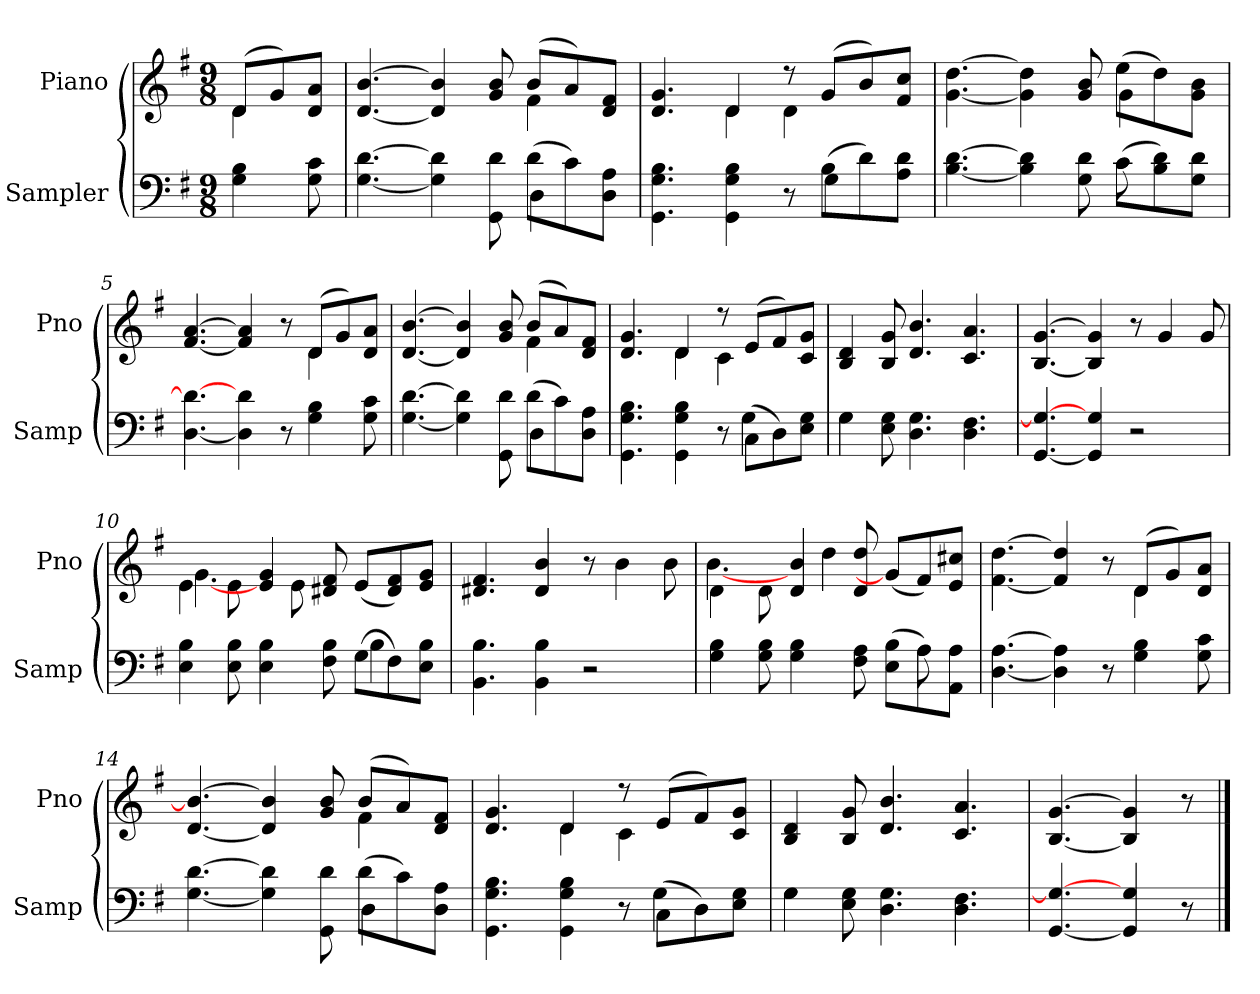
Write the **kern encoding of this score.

**kern	**kern
*part2	*part1
*staff2	*staff1
*I"Sampler	*I"Piano
*I'Samp	*I'Pno
*clefF4	*clefG2
*k[f#]	*k[f#]
*G:	*G:
*M9/8	*M9/8
=1	=1
*	*^
4G 4B	(8d/L	4d
.	8g/)	.
8G 8c	8d/ 8a/J	8ryy
=2	=2	=2
*^	*	*
[4.G [4.d	2.ryy	[4.d [4.b	2.ryy
4G] 4d]	.	4d] 4b]	.
8GG 8d	.	8g 8b	.
(8d\L	4D	(8b/L	4f#
8c\)	.	8a/)	.
8D\ 8A\J	8ryy	8d/ 8f#/J	8ryy
=3	=3	=3	=3
4.GG 4.G 4.B	2.ryy	4.d 4.g	4.ryy
4GG 4G 4B	.	4d/	4d
8r	.	8r	4d
(8B\L	4G	(8g/L	.
8d\)	.	8b/)	4ryy
8A\ 8d\J	8ryy	8f#/ 8cc/J	.
=4	=4	=4	=4
[4.B [4.d	2.ryy	[4.g [4.dd	2.ryy
4B] 4d]	.	4g] 4dd]	.
8G 8d	.	8g 8b	.
(8c\L	8c	(8ee\L	4g
8B\ 8d\)	4ryy	8dd\)	.
8G\ 8d\J	.	8g\ 8b\J	8ryy
*v	*v	*	*
=5	=5	=5
[4.D\ 4.d\_	[4.f# [4.a	2.ryy
4D] 4d	4f#] 4a]	.
8r	8r	.
4G 4B	(8d/L	4d
.	8g/)	.
8G 8c	8d/ 8a/J	8ryy
=6	=6	=6
*^	*	*
[4.G [4.d	2.ryy	[4.d [4.b	2.ryy
4G] 4d]	.	4d] 4b]	.
8GG 8d	.	8g 8b	.
(8d\L	4D	(8b/L	4f#
8c\)	.	8a/)	.
8D\ 8A\J	8ryy	8d/ 8f#/J	8ryy
=7	=7	=7	=7
4.GG 4.G 4.B	2.ryy	4.d 4.g	4.ryy
4GG 4G 4B	.	4d/	4d
8r	.	8r	4c
(8C\L	4G	(8e/L	.
8D\)	.	8f#/)	4ryy
8E\ 8G\J	8ryy	8c/ 8g/J	.
*	*	*v	*v
=8	=8	=8
4G\	4G	4B 4d
8E 8G	2..ryy	8B 8g
4.D 4.G	.	4.d 4.b
4.D 4.F#	.	4.c 4.a
*v	*v	*
=9	=9
[4.GG 4.G_	[4.B [4.g
4GG] 4G	4B] 4g]
2r	8r
.	4g
.	8g
=10	=10
*^	*^
4E 4B	2.ryy	4e\	[4.g
8E 8B	.	8e\	.
4E 4B	.	4e 4g	8ryy
.	.	.	8e
8F# 8B	.	8d#X 8f#	2ryy
(8G\L	4B	(8e/L	.
8F#\)	.	8d#/ 8f#/)	.
8E\ 8B\J	8ryy	8e/ 8g/J	.
*v	*v	*	*
*	*v	*v
=11	=11
4.BB 4.B	4.d#X 4.f#
4BB 4B	4d# 4b
2r	8r
.	4b
.	8b
=12	=12
*^	*^
4G 4B	2..ryy	4d\	[4.b
8G 8B	.	8d\	.
4G 4B	.	4d 4b	8ryy
.	.	.	4dd
8F# 8A	.	8d 8dd	.
(8E\ 8B\L	.	(8g/L]	4.ryy
8A\)	8A	8f#/)	.
8AA\ 8A\J	8ryy	8e/ 8cc#X/J	.
*v	*v	*	*
=13	=13	=13
[4.D [4.A	[4.f#\ [4.dd\	2.ryy
4D] 4A]	4f#] 4dd]	.
8r	8r	.
4G 4B	(8d/L	4d
.	8g/)	.
8G 8c	8d/ 8a/J	8ryy
=14	=14	=14
*^	*	*
[4.G [4.d	2.ryy	[4.d 4.b_	2.ryy
4G] 4d]	.	4d] 4b]	.
8GG 8d	.	8g 8b	.
(8d\L	4D	(8b/L	4f#
8c\)	.	8a/)	.
8D\ 8A\J	8ryy	8d/ 8f#/J	8ryy
=15	=15	=15	=15
4.GG 4.G 4.B	2.ryy	4.d 4.g	4.ryy
4GG 4G 4B	.	4d/	4d
8r	.	8r	4c
(8C\L	4G	(8e/L	.
8D\)	.	8f#/)	4ryy
8E\ 8G\J	8ryy	8c/ 8g/J	.
*	*	*v	*v
=16	=16	=16
4G\	4G	4B 4d
8E 8G	2..ryy	8B 8g
4.D 4.G	.	4.d 4.b
4.D 4.F#	.	4.c 4.a
*v	*v	*
=17	=17
[4.GG 4.G_	[4.B [4.g
4GG] 4G	4B] 4g]
8r	8r
==	==
*-	*-
